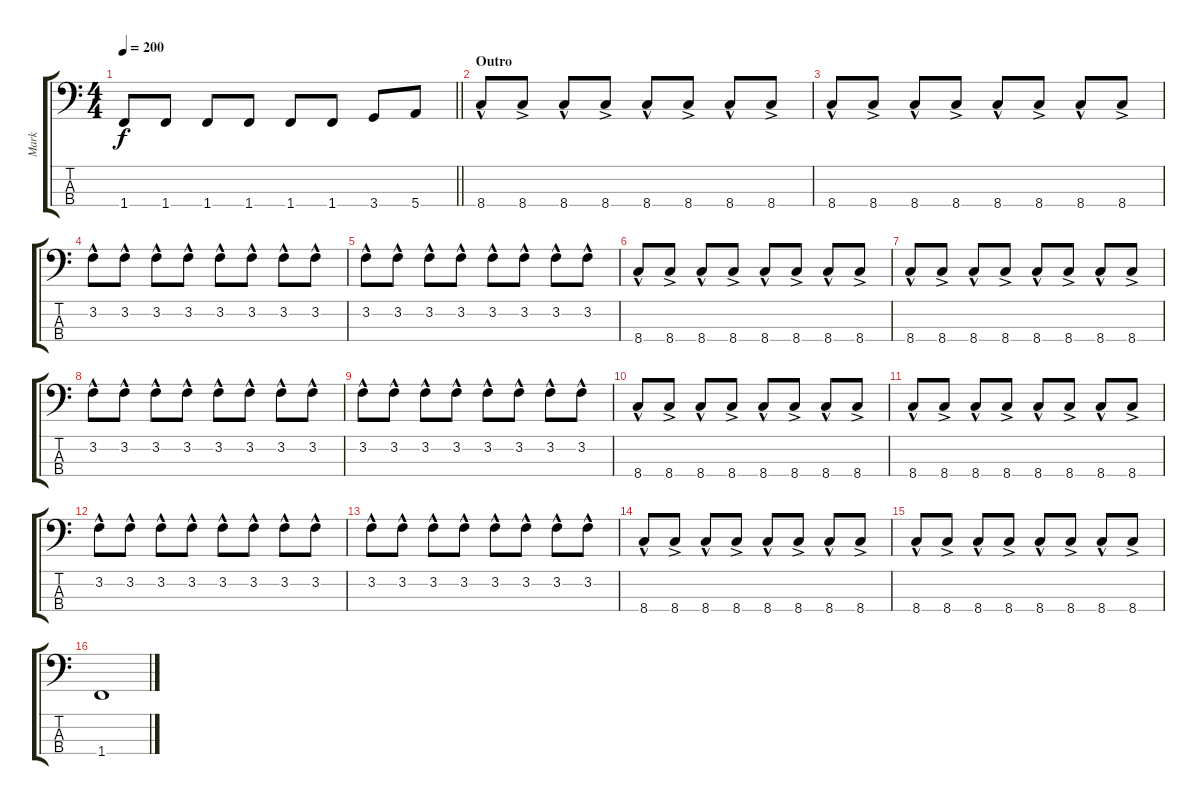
\track ("Mark" "Mark") {instrument electricbasspick}
\staff {score tabs}
\tuning (G2 D2 A1 E1) {hide}
\ts (4 4)
\tempo 200
\clef f4
\barLineRight lightlight
\ks c
1.4.8{dy f} 1.4.8 1.4.8 1.4.8 1.4.8 1.4.8 3.4.8 5.4.8 |
\section ("" "Outro")
8.4{hac}.8 8.4{ac}.8 8.4{hac}.8 8.4{ac}.8 8.4{hac}.8 8.4{ac}.8 8.4{hac}.8 8.4{ac}.8 |
8.4{hac}.8 8.4{ac}.8 8.4{hac}.8 8.4{ac}.8 8.4{hac}.8 8.4{ac}.8 8.4{hac}.8 8.4{ac}.8 |
3.2{hac}.8 3.2{hac}.8 3.2{hac}.8 3.2{hac}.8 3.2{hac}.8 3.2{hac}.8 3.2{hac}.8 3.2{hac}.8 |
3.2{hac}.8 3.2{hac}.8 3.2{hac}.8 3.2{hac}.8 3.2{hac}.8 3.2{hac}.8 3.2{hac}.8 3.2{hac}.8 |
8.4{hac}.8 8.4{ac}.8 8.4{hac}.8 8.4{ac}.8 8.4{hac}.8 8.4{ac}.8 8.4{hac}.8 8.4{ac}.8 |
8.4{hac}.8 8.4{ac}.8 8.4{hac}.8 8.4{ac}.8 8.4{hac}.8 8.4{ac}.8 8.4{hac}.8 8.4{ac}.8 |
3.2{hac}.8 3.2{hac}.8 3.2{hac}.8 3.2{hac}.8 3.2{hac}.8 3.2{hac}.8 3.2{hac}.8 3.2{hac}.8 |
3.2{hac}.8 3.2{hac}.8 3.2{hac}.8 3.2{hac}.8 3.2{hac}.8 3.2{hac}.8 3.2{hac}.8 3.2{hac}.8 |
8.4{hac}.8 8.4{ac}.8 8.4{hac}.8 8.4{ac}.8 8.4{hac}.8 8.4{ac}.8 8.4{hac}.8 8.4{ac}.8 |
8.4{hac}.8 8.4{ac}.8 8.4{hac}.8 8.4{ac}.8 8.4{hac}.8 8.4{ac}.8 8.4{hac}.8 8.4{ac}.8 |
3.2{hac}.8 3.2{hac}.8 3.2{hac}.8 3.2{hac}.8 3.2{hac}.8 3.2{hac}.8 3.2{hac}.8 3.2{hac}.8 |
3.2{hac}.8 3.2{hac}.8 3.2{hac}.8 3.2{hac}.8 3.2{hac}.8 3.2{hac}.8 3.2{hac}.8 3.2{hac}.8 |
8.4{hac}.8 8.4{ac}.8 8.4{hac}.8 8.4{ac}.8 8.4{hac}.8 8.4{ac}.8 8.4{hac}.8 8.4{ac}.8 |
8.4{hac}.8 8.4{ac}.8 8.4{hac}.8 8.4{ac}.8 8.4{hac}.8 8.4{ac}.8 8.4{hac}.8 8.4{ac}.8 |
1.4.1
